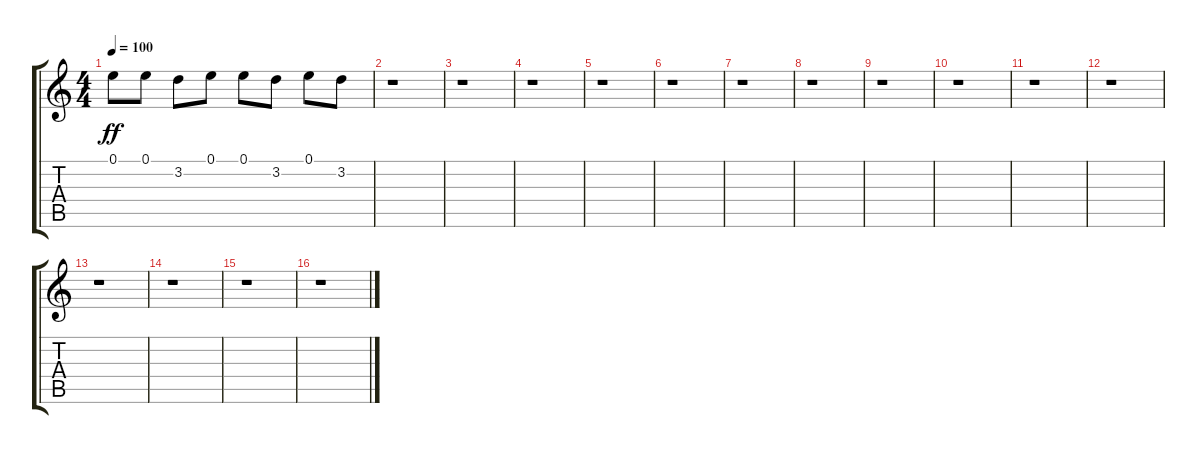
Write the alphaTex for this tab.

\track "" {instrument overdrivenguitar}
\staff {score tabs}
\tuning (E4 B3 G3 D3 A2 E2) {hide}
\ts (4 4)
\tempo 100
\clef g2
\ks c
0.1.8{dy ff} 0.1.8 3.2.8 0.1.8 0.1.8 3.2.8 0.1.8 3.2.8 |
r.1 |
r.1 |
r.1 |
r.1 |
r.1 |
r.1 |
r.1 |
r.1 |
r.1 |
r.1 |
r.1 |
r.1 |
r.1 |
r.1 |
r.1
